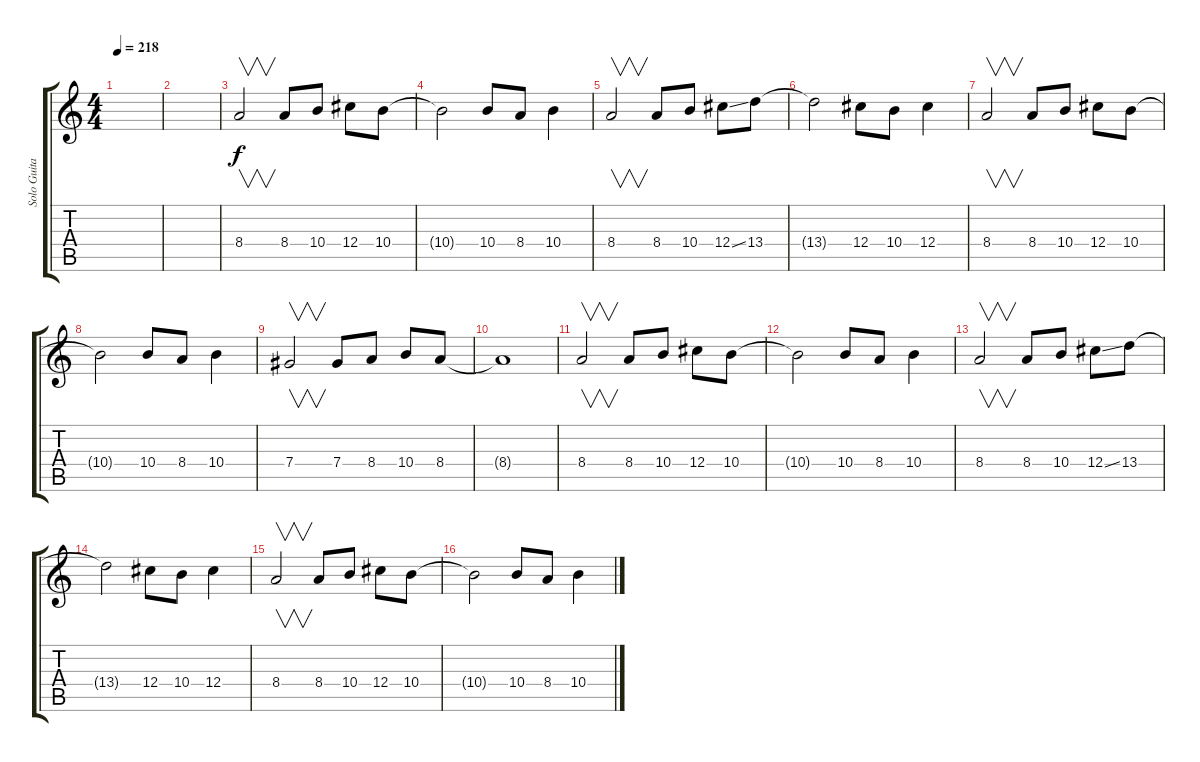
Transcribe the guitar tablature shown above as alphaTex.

\track ("Solo Guitar" "Solo Guita") {instrument distortionguitar}
\staff {score tabs}
\tuning (Eb4 Bb3 Gb3 Db3 Ab2 Eb2) {hide}
\ts (4 4)
\tempo 218
\clef g2
\ks c
|
|
8.4.2{v} 8.4.8 10.4.8 12.4.8 10.4.8 |
10.4{t}.2 10.4.8 8.4.8 10.4.4 |
8.4.2{v} 8.4.8 10.4.8 12.4{ss}.8 13.4.8 |
13.4{t}.2 12.4.8 10.4.8 12.4.4 |
8.4.2{v} 8.4.8 10.4.8 12.4.8 10.4.8 |
10.4{t}.2 10.4.8 8.4.8 10.4.4 |
7.4.2{v} 7.4.8 8.4.8 10.4.8 8.4.8 |
8.4{t}.1 |
8.4.2{v} 8.4.8 10.4.8 12.4.8 10.4.8 |
10.4{t}.2 10.4.8 8.4.8 10.4.4 |
8.4.2{v} 8.4.8 10.4.8 12.4{ss}.8 13.4.8 |
13.4{t}.2 12.4.8 10.4.8 12.4.4 |
8.4.2{v} 8.4.8 10.4.8 12.4.8 10.4.8 |
10.4{t}.2 10.4.8 8.4.8 10.4.4
